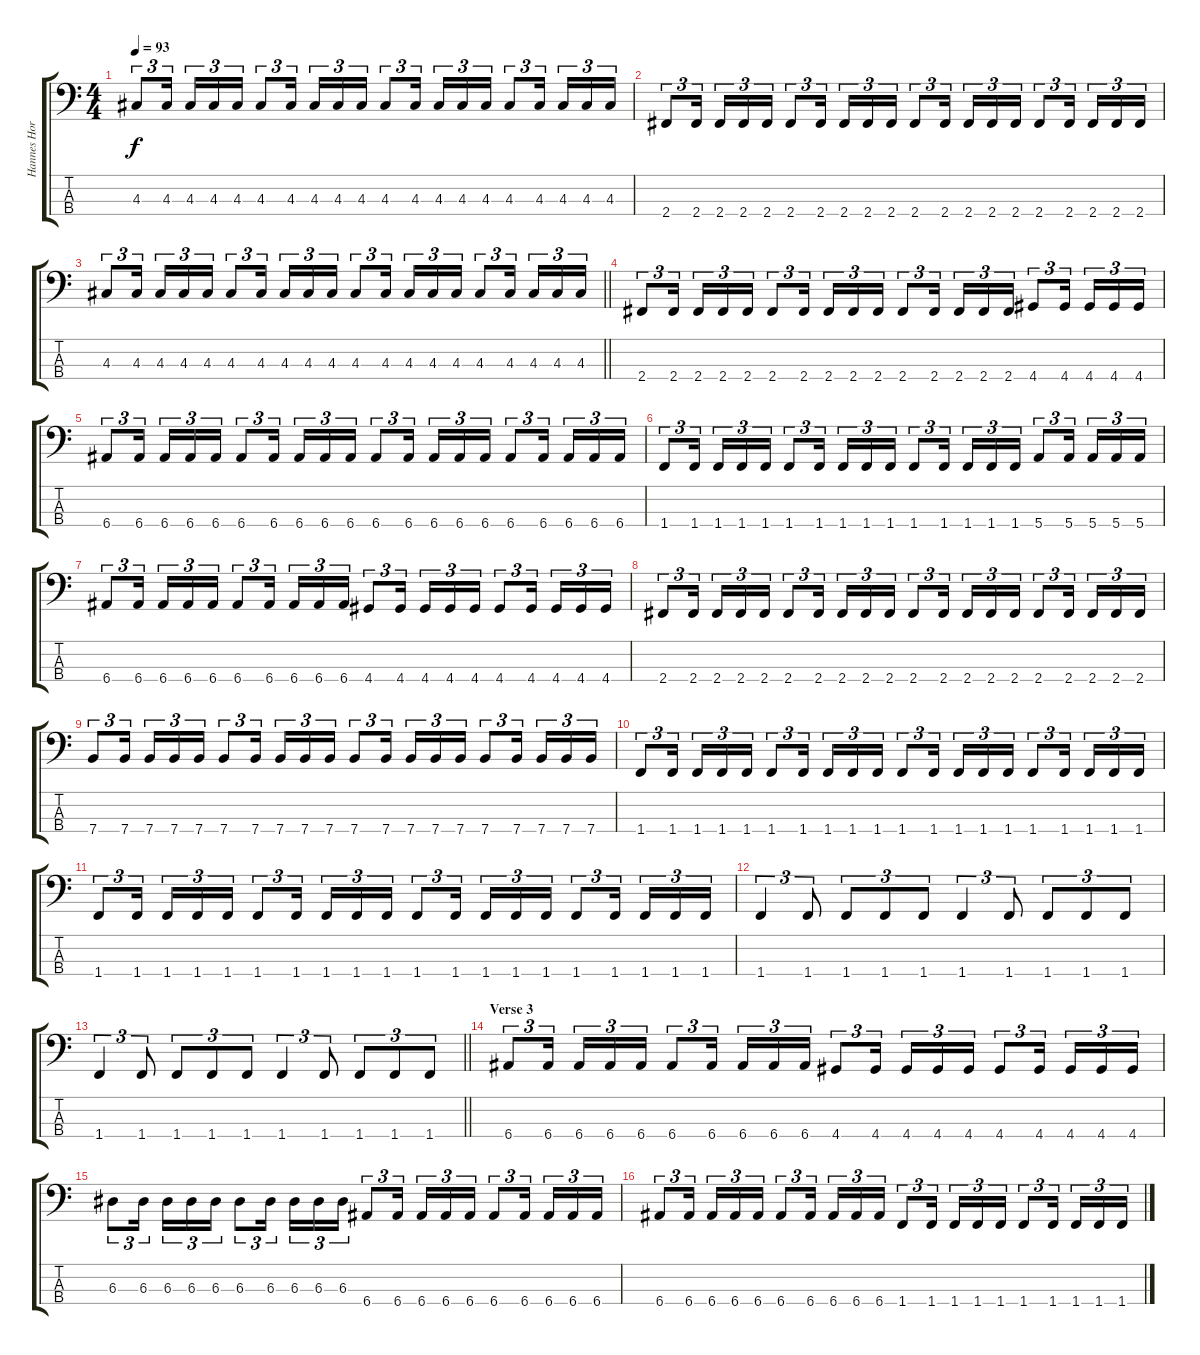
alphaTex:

\track ("Hannes Horma" "Hannes Hor") {instrument overdrivenguitar}
\staff {score tabs}
\tuning (G2 D2 A1 E1) {hide}
\ts (4 4)
\tempo 93
\clef f4
\ks c
4.3.8{tu (3 2) dy f} 4.3.16{tu (3 2)} 4.3.16{tu (3 2)} 4.3.16{tu (3 2)} 4.3.16{tu (3 2)} 4.3.8{tu (3 2)} 4.3.16{tu (3 2)} 4.3.16{tu (3 2)} 4.3.16{tu (3 2)} 4.3.16{tu (3 2)} 4.3.8{tu (3 2)} 4.3.16{tu (3 2)} 4.3.16{tu (3 2)} 4.3.16{tu (3 2)} 4.3.16{tu (3 2)} 4.3.8{tu (3 2)} 4.3.16{tu (3 2)} 4.3.16{tu (3 2)} 4.3.16{tu (3 2)} 4.3.16{tu (3 2)} |
2.4.8{tu (3 2)} 2.4.16{tu (3 2)} 2.4.16{tu (3 2)} 2.4.16{tu (3 2)} 2.4.16{tu (3 2)} 2.4.8{tu (3 2)} 2.4.16{tu (3 2)} 2.4.16{tu (3 2)} 2.4.16{tu (3 2)} 2.4.16{tu (3 2)} 2.4.8{tu (3 2)} 2.4.16{tu (3 2)} 2.4.16{tu (3 2)} 2.4.16{tu (3 2)} 2.4.16{tu (3 2)} 2.4.8{tu (3 2)} 2.4.16{tu (3 2)} 2.4.16{tu (3 2)} 2.4.16{tu (3 2)} 2.4.16{tu (3 2)} |
\barLineRight lightlight
4.3.8{tu (3 2)} 4.3.16{tu (3 2)} 4.3.16{tu (3 2)} 4.3.16{tu (3 2)} 4.3.16{tu (3 2)} 4.3.8{tu (3 2)} 4.3.16{tu (3 2)} 4.3.16{tu (3 2)} 4.3.16{tu (3 2)} 4.3.16{tu (3 2)} 4.3.8{tu (3 2)} 4.3.16{tu (3 2)} 4.3.16{tu (3 2)} 4.3.16{tu (3 2)} 4.3.16{tu (3 2)} 4.3.8{tu (3 2)} 4.3.16{tu (3 2)} 4.3.16{tu (3 2)} 4.3.16{tu (3 2)} 4.3.16{tu (3 2)} |
2.4.8{tu (3 2)} 2.4.16{tu (3 2)} 2.4.16{tu (3 2)} 2.4.16{tu (3 2)} 2.4.16{tu (3 2)} 2.4.8{tu (3 2)} 2.4.16{tu (3 2)} 2.4.16{tu (3 2)} 2.4.16{tu (3 2)} 2.4.16{tu (3 2)} 2.4.8{tu (3 2)} 2.4.16{tu (3 2)} 2.4.16{tu (3 2)} 2.4.16{tu (3 2)} 2.4.16{tu (3 2)} 4.4.8{tu (3 2)} 4.4.16{tu (3 2)} 4.4.16{tu (3 2)} 4.4.16{tu (3 2)} 4.4.16{tu (3 2)} |
6.4.8{tu (3 2)} 6.4.16{tu (3 2)} 6.4.16{tu (3 2)} 6.4.16{tu (3 2)} 6.4.16{tu (3 2)} 6.4.8{tu (3 2)} 6.4.16{tu (3 2)} 6.4.16{tu (3 2)} 6.4.16{tu (3 2)} 6.4.16{tu (3 2)} 6.4.8{tu (3 2)} 6.4.16{tu (3 2)} 6.4.16{tu (3 2)} 6.4.16{tu (3 2)} 6.4.16{tu (3 2)} 6.4.8{tu (3 2)} 6.4.16{tu (3 2)} 6.4.16{tu (3 2)} 6.4.16{tu (3 2)} 6.4.16{tu (3 2)} |
1.4.8{tu (3 2)} 1.4.16{tu (3 2)} 1.4.16{tu (3 2)} 1.4.16{tu (3 2)} 1.4.16{tu (3 2)} 1.4.8{tu (3 2)} 1.4.16{tu (3 2)} 1.4.16{tu (3 2)} 1.4.16{tu (3 2)} 1.4.16{tu (3 2)} 1.4.8{tu (3 2)} 1.4.16{tu (3 2)} 1.4.16{tu (3 2)} 1.4.16{tu (3 2)} 1.4.16{tu (3 2)} 5.4.8{tu (3 2)} 5.4.16{tu (3 2)} 5.4.16{tu (3 2)} 5.4.16{tu (3 2)} 5.4.16{tu (3 2)} |
6.4.8{tu (3 2)} 6.4.16{tu (3 2)} 6.4.16{tu (3 2)} 6.4.16{tu (3 2)} 6.4.16{tu (3 2)} 6.4.8{tu (3 2)} 6.4.16{tu (3 2)} 6.4.16{tu (3 2)} 6.4.16{tu (3 2)} 6.4.16{tu (3 2)} 4.4.8{tu (3 2)} 4.4.16{tu (3 2)} 4.4.16{tu (3 2)} 4.4.16{tu (3 2)} 4.4.16{tu (3 2)} 4.4.8{tu (3 2)} 4.4.16{tu (3 2)} 4.4.16{tu (3 2)} 4.4.16{tu (3 2)} 4.4.16{tu (3 2)} |
2.4.8{tu (3 2)} 2.4.16{tu (3 2)} 2.4.16{tu (3 2)} 2.4.16{tu (3 2)} 2.4.16{tu (3 2)} 2.4.8{tu (3 2)} 2.4.16{tu (3 2)} 2.4.16{tu (3 2)} 2.4.16{tu (3 2)} 2.4.16{tu (3 2)} 2.4.8{tu (3 2)} 2.4.16{tu (3 2)} 2.4.16{tu (3 2)} 2.4.16{tu (3 2)} 2.4.16{tu (3 2)} 2.4.8{tu (3 2)} 2.4.16{tu (3 2)} 2.4.16{tu (3 2)} 2.4.16{tu (3 2)} 2.4.16{tu (3 2)} |
7.4.8{tu (3 2)} 7.4.16{tu (3 2)} 7.4.16{tu (3 2)} 7.4.16{tu (3 2)} 7.4.16{tu (3 2)} 7.4.8{tu (3 2)} 7.4.16{tu (3 2)} 7.4.16{tu (3 2)} 7.4.16{tu (3 2)} 7.4.16{tu (3 2)} 7.4.8{tu (3 2)} 7.4.16{tu (3 2)} 7.4.16{tu (3 2)} 7.4.16{tu (3 2)} 7.4.16{tu (3 2)} 7.4.8{tu (3 2)} 7.4.16{tu (3 2)} 7.4.16{tu (3 2)} 7.4.16{tu (3 2)} 7.4.16{tu (3 2)} |
1.4.8{tu (3 2)} 1.4.16{tu (3 2)} 1.4.16{tu (3 2)} 1.4.16{tu (3 2)} 1.4.16{tu (3 2)} 1.4.8{tu (3 2)} 1.4.16{tu (3 2)} 1.4.16{tu (3 2)} 1.4.16{tu (3 2)} 1.4.16{tu (3 2)} 1.4.8{tu (3 2)} 1.4.16{tu (3 2)} 1.4.16{tu (3 2)} 1.4.16{tu (3 2)} 1.4.16{tu (3 2)} 1.4.8{tu (3 2)} 1.4.16{tu (3 2)} 1.4.16{tu (3 2)} 1.4.16{tu (3 2)} 1.4.16{tu (3 2)} |
1.4.8{tu (3 2)} 1.4.16{tu (3 2)} 1.4.16{tu (3 2)} 1.4.16{tu (3 2)} 1.4.16{tu (3 2)} 1.4.8{tu (3 2)} 1.4.16{tu (3 2)} 1.4.16{tu (3 2)} 1.4.16{tu (3 2)} 1.4.16{tu (3 2)} 1.4.8{tu (3 2)} 1.4.16{tu (3 2)} 1.4.16{tu (3 2)} 1.4.16{tu (3 2)} 1.4.16{tu (3 2)} 1.4.8{tu (3 2)} 1.4.16{tu (3 2)} 1.4.16{tu (3 2)} 1.4.16{tu (3 2)} 1.4.16{tu (3 2)} |
1.4.4{tu (3 2)} 1.4.8{tu (3 2)} 1.4.8{tu (3 2)} 1.4.8{tu (3 2)} 1.4.8{tu (3 2)} 1.4.4{tu (3 2)} 1.4.8{tu (3 2)} 1.4.8{tu (3 2)} 1.4.8{tu (3 2)} 1.4.8{tu (3 2)} |
\barLineRight lightlight
1.4.4{tu (3 2)} 1.4.8{tu (3 2)} 1.4.8{tu (3 2)} 1.4.8{tu (3 2)} 1.4.8{tu (3 2)} 1.4.4{tu (3 2)} 1.4.8{tu (3 2)} 1.4.8{tu (3 2)} 1.4.8{tu (3 2)} 1.4.8{tu (3 2)} |
\section ("" "Verse 3")
6.4.8{tu (3 2)} 6.4.16{tu (3 2)} 6.4.16{tu (3 2)} 6.4.16{tu (3 2)} 6.4.16{tu (3 2)} 6.4.8{tu (3 2)} 6.4.16{tu (3 2)} 6.4.16{tu (3 2)} 6.4.16{tu (3 2)} 6.4.16{tu (3 2)} 4.4.8{tu (3 2)} 4.4.16{tu (3 2)} 4.4.16{tu (3 2)} 4.4.16{tu (3 2)} 4.4.16{tu (3 2)} 4.4.8{tu (3 2)} 4.4.16{tu (3 2)} 4.4.16{tu (3 2)} 4.4.16{tu (3 2)} 4.4.16{tu (3 2)} |
6.3.8{tu (3 2)} 6.3.16{tu (3 2)} 6.3.16{tu (3 2)} 6.3.16{tu (3 2)} 6.3.16{tu (3 2)} 6.3.8{tu (3 2)} 6.3.16{tu (3 2)} 6.3.16{tu (3 2)} 6.3.16{tu (3 2)} 6.3.16{tu (3 2)} 6.4.8{tu (3 2)} 6.4.16{tu (3 2)} 6.4.16{tu (3 2)} 6.4.16{tu (3 2)} 6.4.16{tu (3 2)} 6.4.8{tu (3 2)} 6.4.16{tu (3 2)} 6.4.16{tu (3 2)} 6.4.16{tu (3 2)} 6.4.16{tu (3 2)} |
6.4.8{tu (3 2)} 6.4.16{tu (3 2)} 6.4.16{tu (3 2)} 6.4.16{tu (3 2)} 6.4.16{tu (3 2)} 6.4.8{tu (3 2)} 6.4.16{tu (3 2)} 6.4.16{tu (3 2)} 6.4.16{tu (3 2)} 6.4.16{tu (3 2)} 1.4.8{tu (3 2)} 1.4.16{tu (3 2)} 1.4.16{tu (3 2)} 1.4.16{tu (3 2)} 1.4.16{tu (3 2)} 1.4.8{tu (3 2)} 1.4.16{tu (3 2)} 1.4.16{tu (3 2)} 1.4.16{tu (3 2)} 1.4.16{tu (3 2)}
